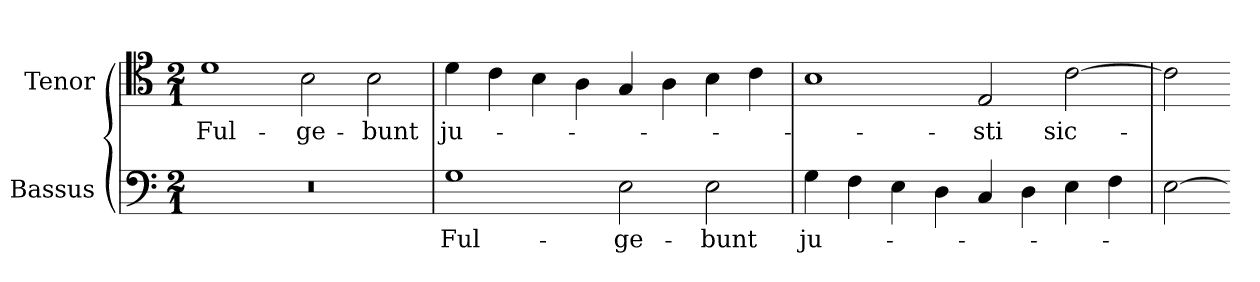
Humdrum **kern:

**kern	**text	**kern	**text
*part2	*part2	*part1	*part1
*staff2	*staff2	*staff1	*staff1
*I"Bassus	*	*I"Tenor	*
*I'B	*	*I'T	*
*clefF4	*	*clefC4	*
*k[]	*	*k[]	*
*G:mix	*	*G:mix	*
*M2/1	*	*M2/1	*
*MM180	*	*MM180	*
=1	=1	=1	=1
0r	.	1d	Ful-
.	.	2B	-ge-
.	.	2B	-bunt
=2	=2	=2	=2
1G	Ful-	4d	ju-
.	.	4c	.
.	.	4B	.
.	.	4A	.
2E	-ge-	4G	.
.	.	4A	.
2E	-bunt	4B	.
.	.	4c	.
=3	=3	=3	=3
4G	ju-	1B	.
4F	.	.	.
4E	.	.	.
4D	.	.	.
4C	.	2E	-sti
4D	.	.	.
4E	.	[2c	sic-
4F	.	.	.
=4	=4	=4	=4
[2E	.	2c]	.
=-	=-	=-	=-
*-	*-	*-	*-
